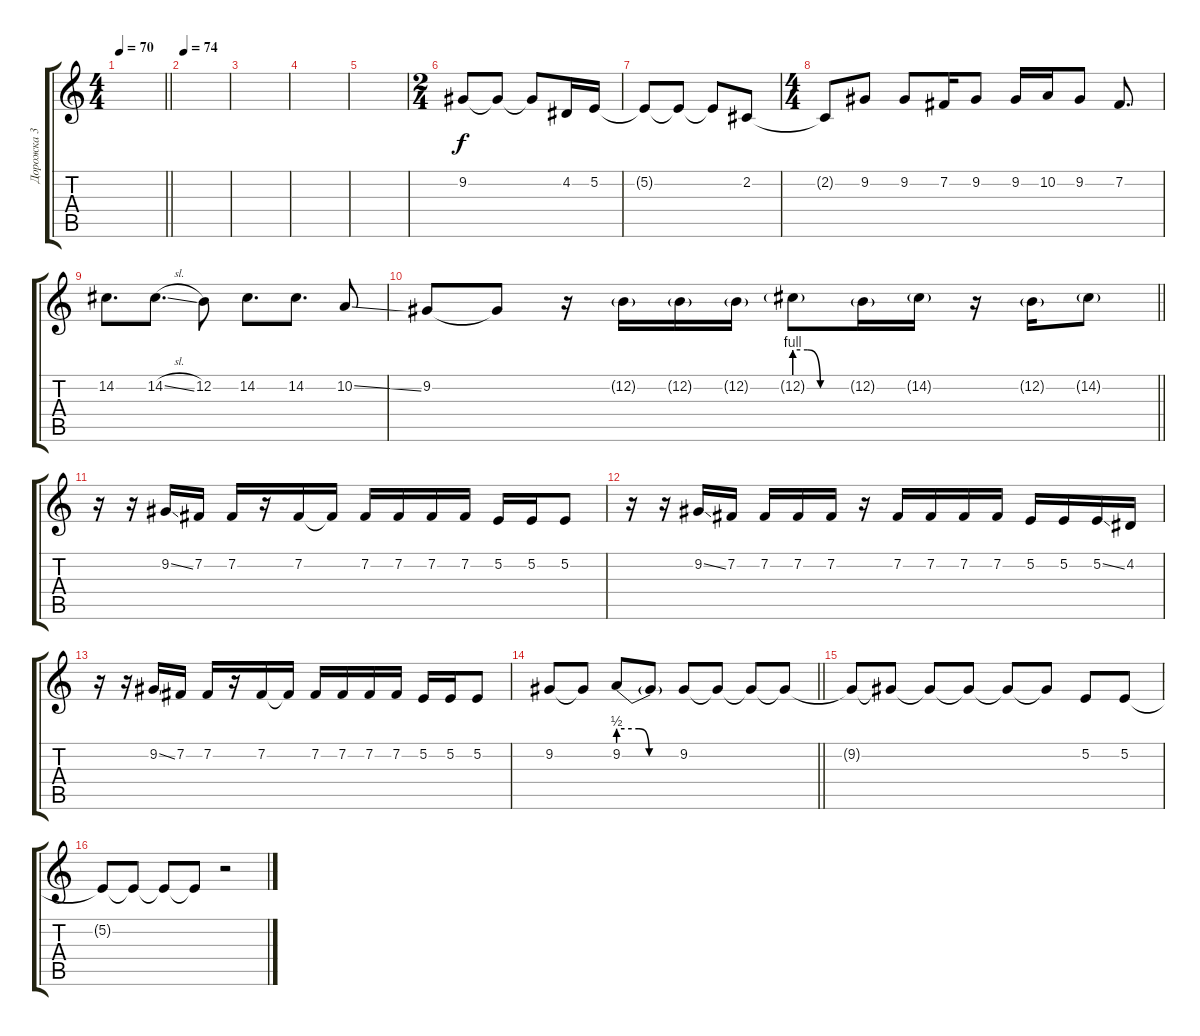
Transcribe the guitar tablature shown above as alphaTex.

\track ("Дорожка 3" "Дорожка 3") {instrument lead1square}
\staff {score tabs}
\tuning (E4 B3 G3 D3 A2 D2) {hide}
\ts (4 4)
\tempo 70
\clef g2
\barLineRight lightlight
\ks c
|
\section ("" "")
\tempo 74
|
|
|
|
\ts (2 4)
9.2.8 9.2{t}.8 9.2{t}.8 4.2.16 5.2.16 |
5.2{t}.8 5.2{t}.8 5.2{t}.8 2.2.8 |
\ts (4 4)
2.2{t}.8 9.2.8 9.2.8 7.2.16 9.2.8 9.2.16 10.2.16 9.2.8 7.2.8{d} |
14.2.8{d} 14.2{sl}.8{d} 12.2.8 14.2.8{d} 14.2.8{d} 10.2{ss}.8 |
\barLineRight lightlight
9.2.8 9.2{t}.8 r.16 12.2{g}.16 12.2{g}.16 12.2{g}.16 12.2{be (custom 0 4 15 4 30 0 60 0) g}.8 12.2{g}.16 14.2{g}.16 r.16 12.2{g}.16 14.2{g}.8 |
r.16 r.16 9.2{ss}.16 7.2.16 7.2.16 r.16 7.2.16 7.2{t}.16 7.2.16 7.2.16 7.2.16 7.2.16 5.2.16 5.2.16 5.2.8 |
r.16 r.16 9.2{ss}.16 7.2.16 7.2.16 7.2.16 7.2.16 r.16 7.2.16 7.2.16 7.2.16 7.2.16 5.2.16 5.2.16 5.2{ss}.16 4.2.16 |
r.16 r.16 9.2{ss}.16 7.2.16 7.2.16 r.16 7.2.16 7.2{t}.16 7.2.16 7.2.16 7.2.16 7.2.16 5.2.16 5.2.16 5.2.8 |
\barLineRight lightlight
9.2.8 9.2{t}.8 9.2{be (custom 0 2 20 2 30 0 60 0)}.8 9.2{t}.8 9.2.8 9.2{t}.8 9.2{t}.8 9.2{t}.8 |
9.2{t}.8 9.2{t}.8 9.2{t}.8 9.2{t}.8 9.2{t}.8 9.2{t}.8 5.2.8 5.2.8 |
5.2{t}.8 5.2{t}.8 5.2{t}.8 5.2{t}.8 r.2
